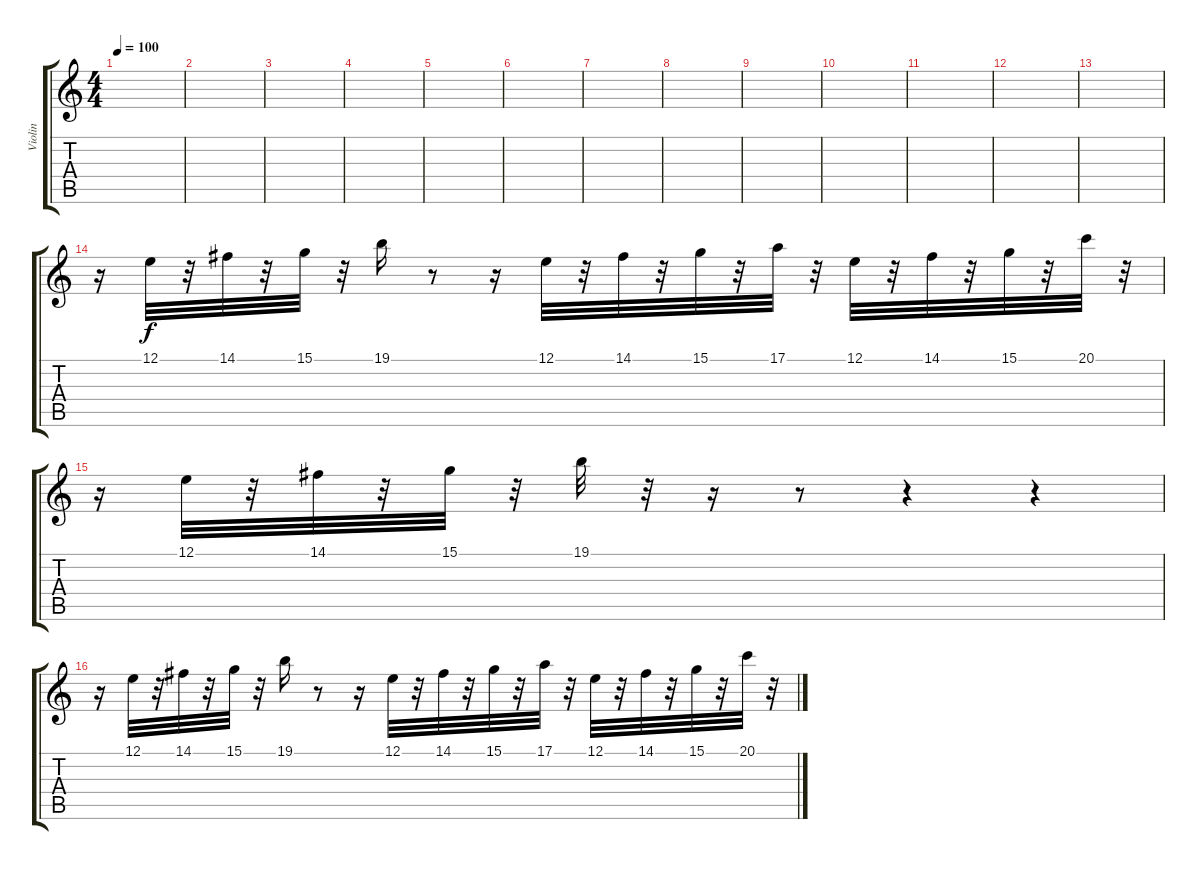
\track ("Violin" "Violin") {instrument stringensemble1}
\staff {score tabs}
\tuning (E4 B3 G3 D3 A2 E2) {hide}
\ts (4 4)
\tempo 100
\clef g2
\ks c
|
|
|
|
|
|
|
|
|
|
|
|
|
r.16 12.1.32 r.32 14.1.32 r.32 15.1.32 r.32 19.1.16 r.8 r.16 12.1.32 r.32 14.1.32 r.32 15.1.32 r.32 17.1.32 r.32 12.1.32 r.32 14.1.32 r.32 15.1.32 r.32 20.1.32 r.32 |
r.16 12.1.32 r.32 14.1.32 r.32 15.1.32 r.32 19.1.32 r.32 r.16 r.8 r.4 r.4 |
r.16 12.1.32 r.32 14.1.32 r.32 15.1.32 r.32 19.1.16 r.8 r.16 12.1.32 r.32 14.1.32 r.32 15.1.32 r.32 17.1.32 r.32 12.1.32 r.32 14.1.32 r.32 15.1.32 r.32 20.1.32 r.32
